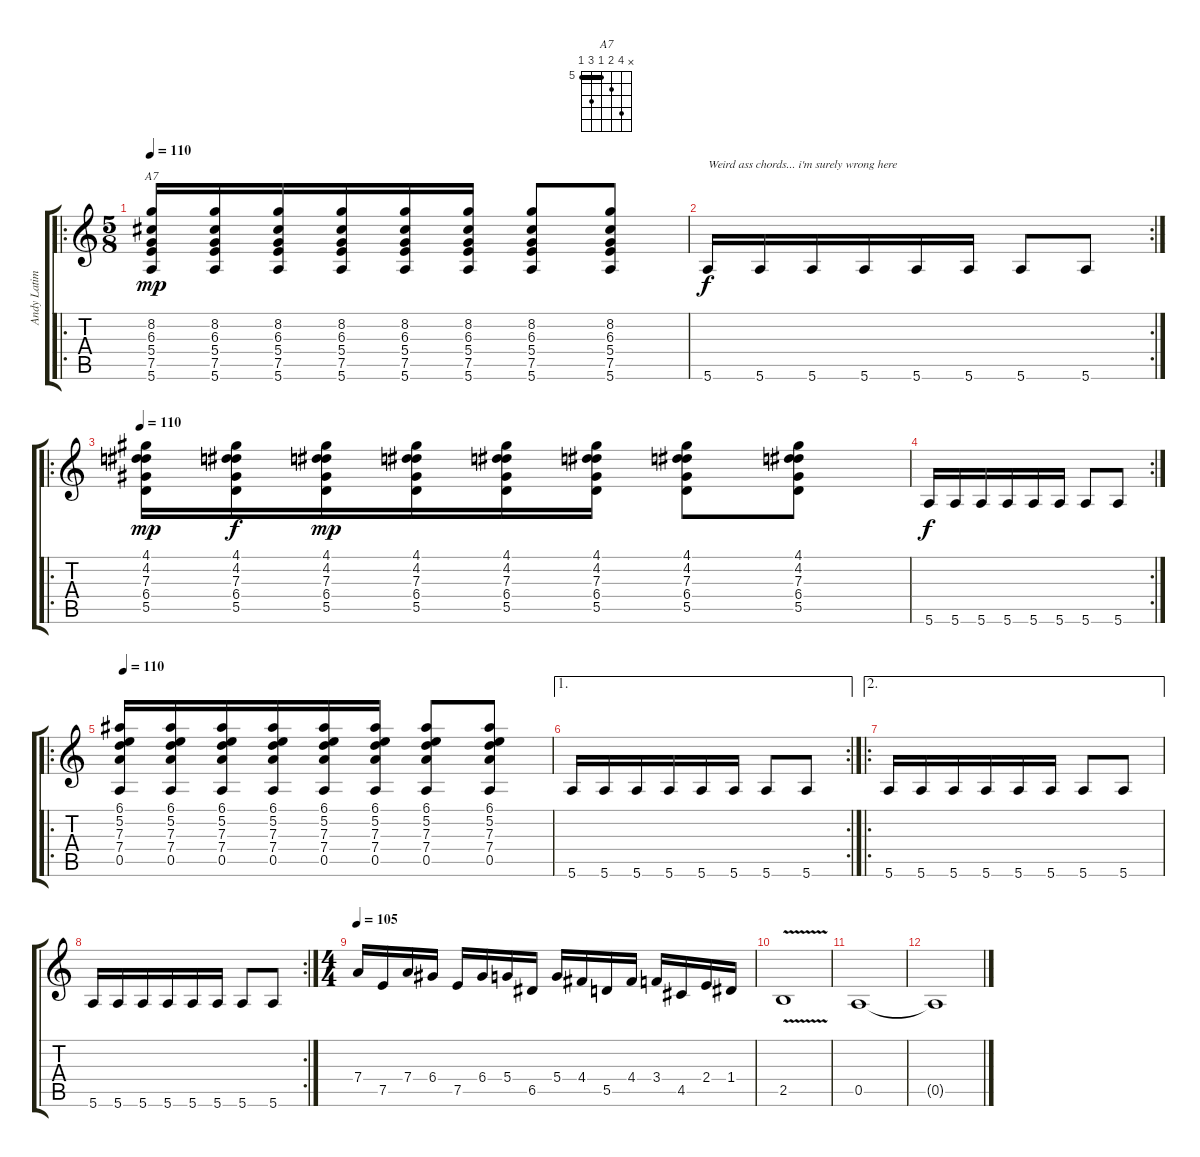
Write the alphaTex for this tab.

\track ("Andy Latimer - Guitar 1" "Andy Latim") {instrument overdrivenguitar}
\staff {score tabs}
\tuning (E4 B3 G3 D3 A2 E2) {hide}
\chord ("A7" x 8 6 5 7 5) {firstfret 5 barre 5}
\ro
\ts (5 8)
\tempo 110
\clef g2
\ks c
(8.2 6.3 5.4 7.5 5.6).16{ch "A7" dy mp balance 0} (8.2 6.3 5.4 7.5 5.6).16 (8.2 6.3 5.4 7.5 5.6).16 (8.2 6.3 5.4 7.5 5.6).16 (8.2 6.3 5.4 7.5 5.6).16 (8.2 6.3 5.4 7.5 5.6).16 (8.2 6.3 5.4 7.5 5.6).8 (8.2 6.3 5.4 7.5 5.6).8 |
\rc 2
5.6.16{txt "Weird ass chords... i'm surely wrong here" dy f} 5.6.16 5.6.16 5.6.16 5.6.16 5.6.16 5.6.8 5.6.8 |
\ro
\tempo 110
(4.1 4.2 7.3 6.4 5.5).16{dy mp} (4.1 4.2 7.3 6.4 5.5).16{dy f} (4.1 4.2 7.3 6.4 5.5).16{dy mp} (4.1 4.2 7.3 6.4 5.5).16 (4.1 4.2 7.3 6.4 5.5).16 (4.1 4.2 7.3 6.4 5.5).16 (4.1 4.2 7.3 6.4 5.5).8 (4.1 4.2 7.3 6.4 5.5).8 |
\rc 2
5.6.16{dy f} 5.6.16 5.6.16 5.6.16 5.6.16 5.6.16 5.6.8 5.6.8 |
\ro
\tempo 110
(6.1 5.2 7.3 7.4 0.5).16 (6.1 5.2 7.3 7.4 0.5).16 (6.1 5.2 7.3 7.4 0.5).16 (6.1 5.2 7.3 7.4 0.5).16 (6.1 5.2 7.3 7.4 0.5).16 (6.1 5.2 7.3 7.4 0.5).16 (6.1 5.2 7.3 7.4 0.5).8 (6.1 5.2 7.3 7.4 0.5).8 |
\ae 1
\rc 2
5.6.16 5.6.16 5.6.16 5.6.16 5.6.16 5.6.16 5.6.8 5.6.8 |
\ae 2
\ro
5.6.16 5.6.16 5.6.16 5.6.16 5.6.16 5.6.16 5.6.8 5.6.8 |
\rc 2
5.6.16 5.6.16 5.6.16 5.6.16 5.6.16 5.6.16 5.6.8 5.6.8 |
\ts (4 4)
\tempo 105
7.4.16 7.5.16 7.4.16 6.4.16 7.5.16 6.4.16 5.4.16 6.5.16 5.4.16 4.4.16 5.5.16 4.4.16 3.4.16 4.5.16 2.4.16 1.4.16 |
2.5{v}.1 |
0.5.1{volume 0} |
0.5{t}.1
